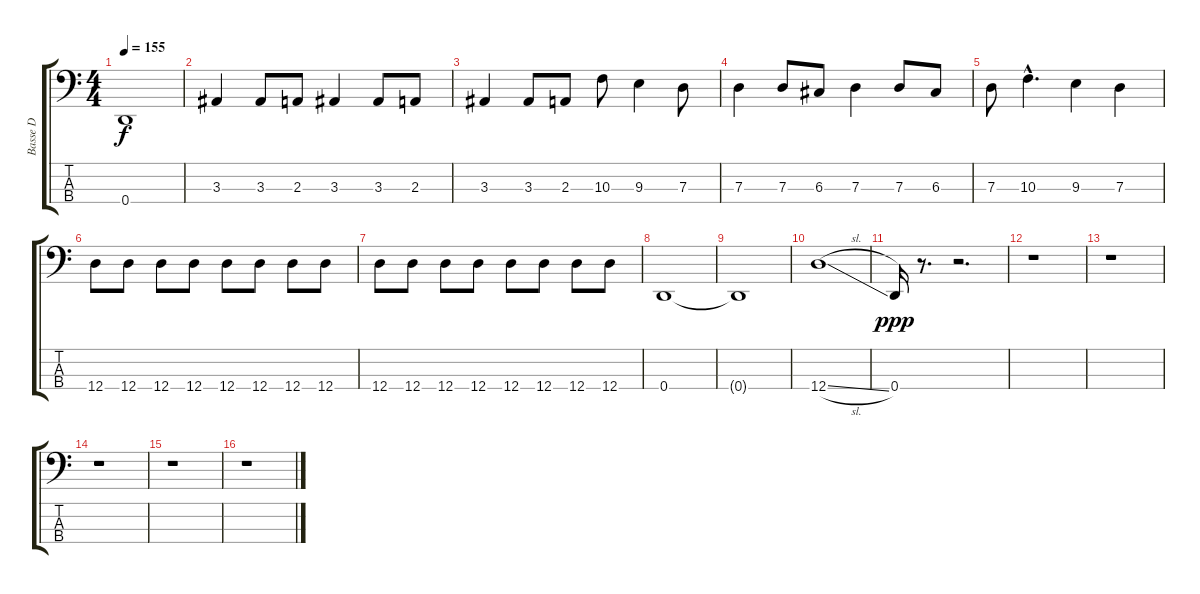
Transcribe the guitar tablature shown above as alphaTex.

\track ("Basse D" "Basse D") {instrument electricbassfinger}
\staff {score tabs}
\tuning (F2 C2 G1 D1) {hide}
\ts (4 4)
\tempo 155
\clef f4
\ks c
0.4{t}.1{dy f} |
3.3.4 3.3.8 2.3.8 3.3.4 3.3.8 2.3.8 |
3.3.4 3.3.8 2.3.8 10.3.8 9.3.4 7.3.8 |
7.3.4 7.3.8 6.3.8 7.3.4 7.3.8 6.3.8 |
7.3.8 10.3{hac}.4{d} 9.3.4 7.3.4 |
12.4.8 12.4.8 12.4.8 12.4.8 12.4.8 12.4.8 12.4.8 12.4.8 |
12.4.8 12.4.8 12.4.8 12.4.8 12.4.8 12.4.8 12.4.8 12.4.8 |
0.4.1 |
0.4{t}.1 |
12.4{sl}.1 |
0.4.16{dy ppp} r.8{d} r.2{d} |
r.1 |
r.1 |
r.1 |
r.1 |
r.1
